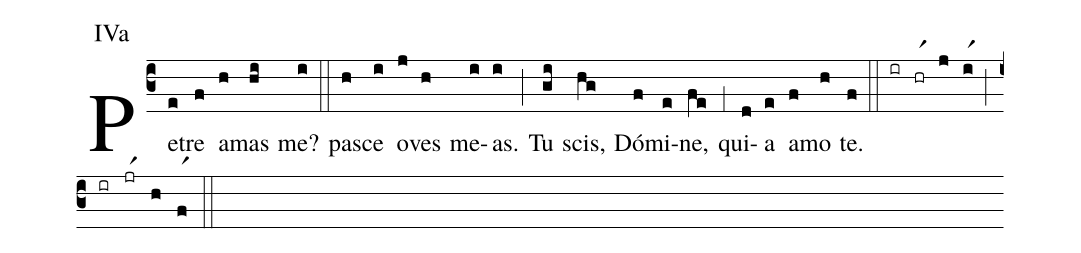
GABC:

annotation: IVa;
%%
(c3) Pe(e)tre(f) a(h)mas(hi) me?(i) (::) pa(h)sce(i) o(j)ves(h) me(i)as.(i) (;) Tu(gi) scis,(hg) Dó(f)mi(e)ne,(fe) (;1) qui(d)a(e) a(f)mo(h) te.(f) (::) (ir)(hrr1)(j)(ir1)(;)(ir)(jrr1)(h)(fr1)(::)
